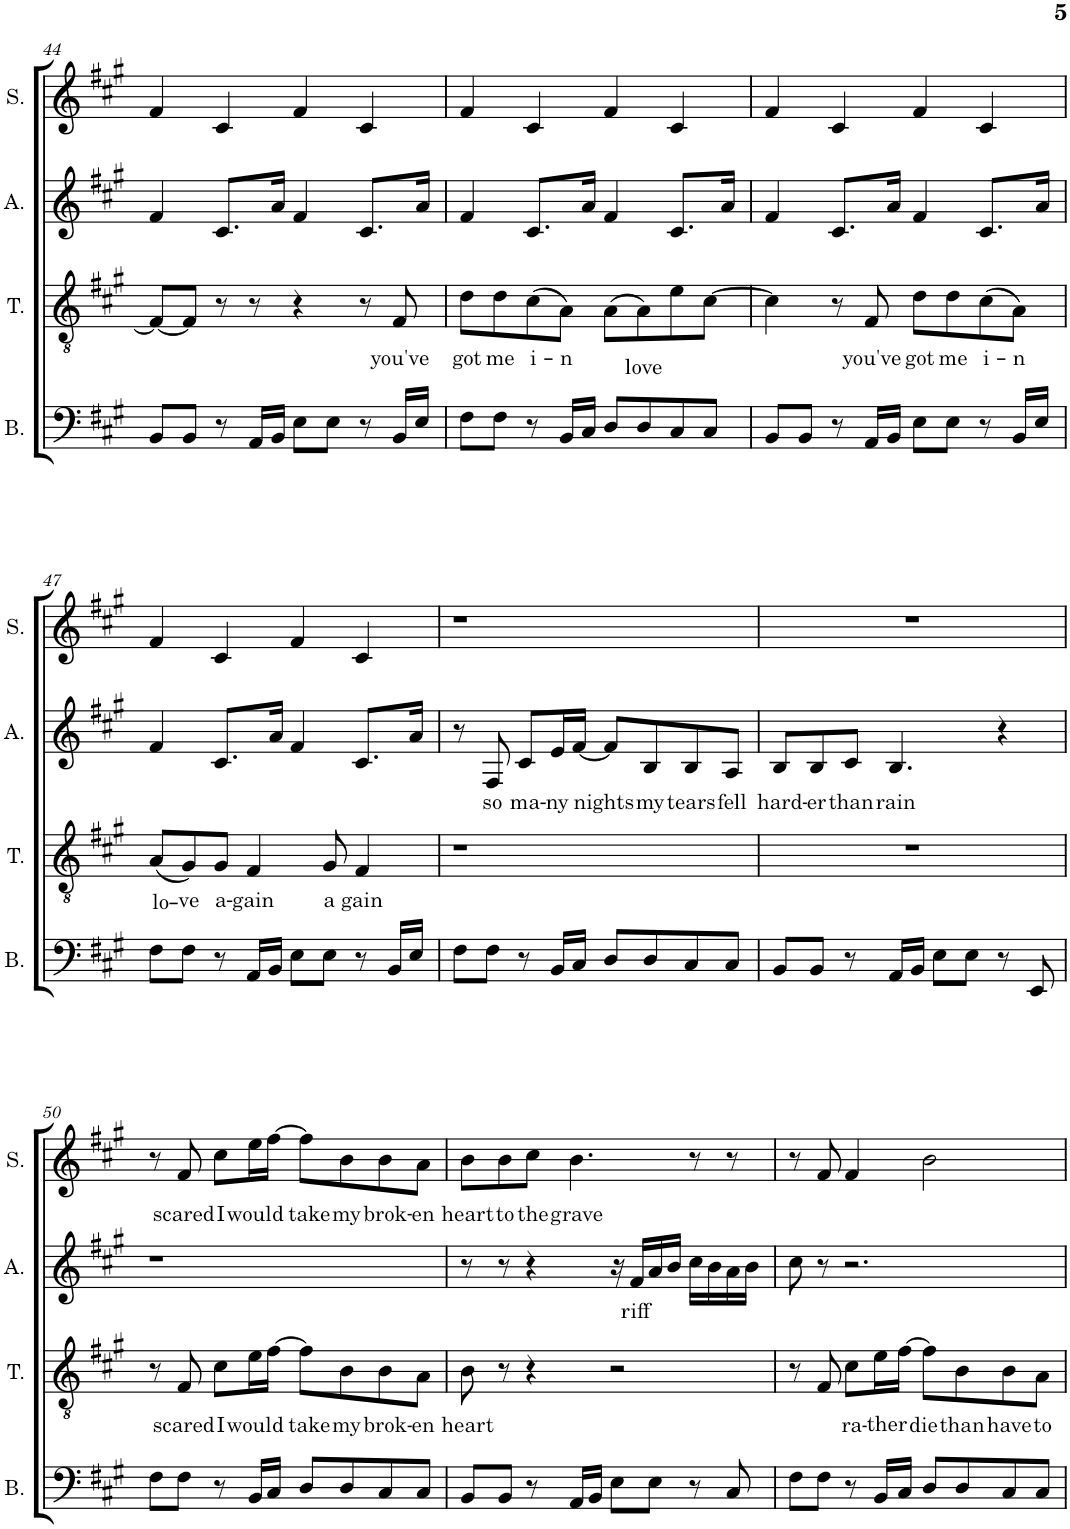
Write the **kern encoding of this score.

**kern	**kern	**text	**kern	**text	**kern	**text
*part4	*part3	*part3	*part2	*part2	*part1	*part1
*staff4	*staff3	*staff3	*staff2	*staff2	*staff1	*staff1
*I"Bass	*I"Tenor	*	*I"Alto	*	*I"Soprano	*
*I'B.	*I'T.	*	*I'A.	*	*I'S.	*
!!LO:PB:g=z
*clefF4	*clefGv2	*	*clefG2	*	*clefG2	*
*k[f#c#g#]	*k[f#c#g#]	*	*k[f#c#g#]	*	*k[f#c#g#]	*
*M4/4	*M4/4	*	*M4/4	*	*M4/4	*
=44	=44	=44	=44	=44	=44	=44
8BB/L	8F#/L_	.	4f#/	.	4f#/	.
8BB/J	8F#/J]	.	.	.	.	.
8r	8r	.	8.c#/L	.	4c#/	.
16AA/LL	8r	.	.	.	.	.
16BB/JJ	.	.	16a/Jk	.	.	.
8E\L	4r	.	4f#/	.	4f#/	.
8E\J	.	.	.	.	.	.
8r	8r	.	8.c#/L	.	4c#/	.
!	!	!LO:LY:b	!	!	!	!
16BB/LL	8F#/	you've	.	.	.	.
16E/JJ	.	.	16a/Jk	.	.	.
=45	=45	=45	=45	=45	=45	=45
!	!	!LO:LY:b	!	!	!	!
8F#\L	8d\L	got	4f#/	.	4f#/	.
!	!	!LO:LY:b	!	!	!	!
8F#\J	8d\	me	.	.	.	.
!	!	!LO:LY:b	!	!	!	!
8r	(8c#\	i-	8.c#/L	.	4c#/	.
!	!	!LO:LY:b	!	!	!	!
16BB/LL	8A\J)	-n	.	.	.	.
16C#/JJ	.	.	16a/Jk	.	.	.
!	!	!LO:LY:b	!	!	!	!
8D/L	(8A\L	love	4f#/	.	4f#/	.
8D/	8A\)	.	.	.	.	.
8C#/	8e\	.	8.c#/L	.	4c#/	.
8C#/J	[8c#\J	.	.	.	.	.
.	.	.	16a/Jk	.	.	.
=46	=46	=46	=46	=46	=46	=46
8BB/L	4c#\]	.	4f#/	.	4f#/	.
8BB/J	.	.	.	.	.	.
8r	8r	.	8.c#/L	.	4c#/	.
!	!	!LO:LY:b	!	!	!	!
16AA/LL	8F#/	you've	.	.	.	.
16BB/JJ	.	.	16a/Jk	.	.	.
!	!	!LO:LY:b	!	!	!	!
8E\L	8d\L	got	4f#/	.	4f#/	.
!	!	!LO:LY:b	!	!	!	!
8E\J	8d\	me	.	.	.	.
!	!	!LO:LY:b	!	!	!	!
8r	(8c#\	i-	8.c#/L	.	4c#/	.
!	!	!LO:LY:b	!	!	!	!
16BB/LL	8A\J)	-n	.	.	.	.
16E/JJ	.	.	16a/Jk	.	.	.
!!LO:LB:g=z
=47	=47	=47	=47	=47	=47	=47
!	!	!LO:LY:b	!	!	!	!
8F#\L	(8A/L	lo-	4f#/	.	4f#/	.
!	!	!LO:LY:b	!	!	!	!
8F#\J	8G#/)	-ve	.	.	.	.
!	!	!LO:LY:b	!	!	!	!
8r	8G#/J	-a-	8.c#/L	.	4c#/	.
!	!	!LO:LY:b	!	!	!	!
16AA/LL	4F#/	gain	.	.	.	.
16BB/JJ	.	.	16a/Jk	.	.	.
8E\L	.	.	4f#/	.	4f#/	.
!	!	!LO:LY:b	!	!	!	!
8E\J	8G#/	a	.	.	.	.
!	!	!LO:LY:b	!	!	!	!
8r	4F#/	gain	8.c#/L	.	4c#/	.
16BB/LL	.	.	.	.	.	.
16E/JJ	.	.	16a/Jk	.	.	.
=48	=48	=48	=48	=48	=48	=48
8F#\L	1r	.	8r	.	1r	.
!	!	!	!	!LO:LY:b	!	!
8F#\J	.	.	8F#/	so	.	.
!	!	!	!	!LO:LY:b	!	!
8r	.	.	8c#/L	ma-	.	.
!	!	!	!	!LO:LY:b	!	!
16BB/LL	.	.	16e/L	-ny	.	.
!	!	!	!	!LO:LY:b	!	!
16C#/JJ	.	.	[16f#/JJ	nights	.	.
8D/L	.	.	8f#/L]	.	.	.
!	!	!	!	!LO:LY:b	!	!
8D/	.	.	8B/	my	.	.
!	!	!	!	!LO:LY:b	!	!
8C#/	.	.	8B/	tears	.	.
!	!	!	!	!LO:LY:b	!	!
8C#/J	.	.	8A/J	fell	.	.
=49	=49	=49	=49	=49	=49	=49
!	!	!	!	!LO:LY:b	!	!
8BB/L	1r	.	8B/L	hard-	1r	.
!	!	!	!	!LO:LY:b	!	!
8BB/J	.	.	8B/	-er	.	.
!	!	!	!	!LO:LY:b	!	!
8r	.	.	8c#/J	than	.	.
!	!	!	!	!LO:LY:b	!	!
16AA/LL	.	.	4.B/	rain	.	.
16BB/JJ	.	.	.	.	.	.
8E\L	.	.	.	.	.	.
8E\J	.	.	.	.	.	.
8r	.	.	4r	.	.	.
8EE/	.	.	.	.	.	.
!!LO:LB:g=z
=50	=50	=50	=50	=50	=50	=50
8F#\L	8r	.	1r	.	8r	.
!	!	!LO:LY:b	!	!	!	!LO:LY:b
8F#\J	8F#/	scared	.	.	8f#/	scared
!	!	!LO:LY:b	!	!	!	!LO:LY:b
8r	8c#\L	I	.	.	8cc#\L	I
!	!	!LO:LY:b	!	!	!	!LO:LY:b
16BB/LL	16e\L	would	.	.	16ee\L	would
!	!	!LO:LY:b	!	!	!	!LO:LY:b
16C#/JJ	[16f#\JJ	take	.	.	[16ff#\JJ	take
8D/L	8f#\L]	.	.	.	8ff#\L]	.
!	!	!LO:LY:b	!	!	!	!LO:LY:b
8D/	8B\	my	.	.	8b\	my
!	!	!LO:LY:b	!	!	!	!LO:LY:b
8C#/	8B\	brok-	.	.	8b\	brok-
!	!	!LO:LY:b	!	!	!	!LO:LY:b
8C#/J	8A\J	-en	.	.	8a\J	-en
=51	=51	=51	=51	=51	=51	=51
!	!	!LO:LY:b	!	!	!	!LO:LY:b
8BB/L	8B\	heart	8r	.	8b\L	heart
!	!	!	!	!	!	!LO:LY:b
8BB/J	8r	.	8r	.	8b\	to
!	!	!	!	!	!	!LO:LY:b
8r	4r	.	4r	.	8cc#\J	the
!	!	!	!	!	!	!LO:LY:b
16AA/LL	.	.	.	.	4.b\	grave
16BB/JJ	.	.	.	.	.	.
8E\L	2r	.	16r	.	.	.
!	!	!	!	!LO:LY:b	!	!
.	.	.	16f#/LL	riff	.	.
8E\J	.	.	16a/	.	.	.
.	.	.	16b/JJ	.	.	.
8r	.	.	16cc#\LL	.	8r	.
.	.	.	16b\	.	.	.
8C#/	.	.	16a\	.	8r	.
.	.	.	16b\JJ	.	.	.
=52	=52	=52	=52	=52	=52	=52
8F#\L	8r	.	8cc#\	.	8r	.
8F#\J	8F#/	.	8r	.	8f#/	.
!	!	!LO:LY:b	!	!	!	!
8r	8c#\L	ra-	2.r	.	4f#/	.
!	!	!LO:LY:b	!	!	!	!
16BB/LL	16e\L	-ther	.	.	.	.
!	!	!LO:LY:b	!	!	!	!
16C#/JJ	[16f#\JJ	die	.	.	.	.
8D/L	8f#\L]	.	.	.	2b\	.
!	!	!LO:LY:b	!	!	!	!
8D/	8B\	than	.	.	.	.
!	!	!LO:LY:b	!	!	!	!
8C#/	8B\	have	.	.	.	.
!	!	!LO:LY:b	!	!	!	!
8C#/J	8A\J	to	.	.	.	.
=	=	=	=	=	=	=
*-	*-	*-	*-	*-	*-	*-
